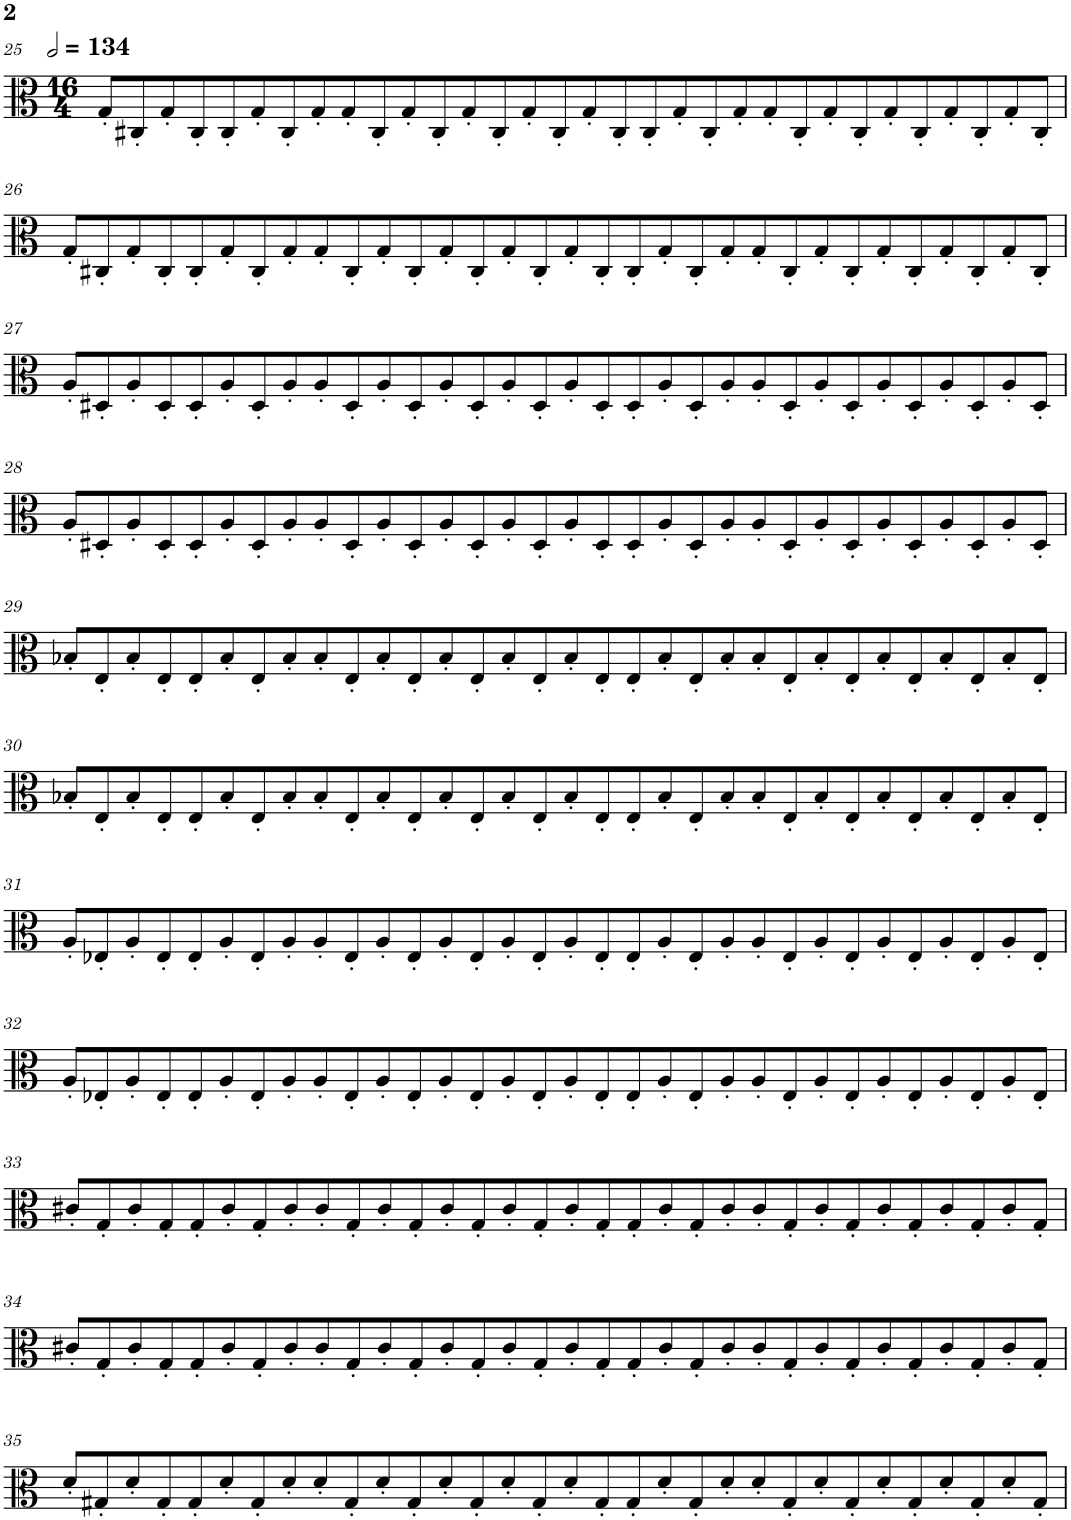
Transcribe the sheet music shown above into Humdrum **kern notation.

**kern
*part1
*staff1
*I"Viola
*I'Vla.
!!LO:PB:g=z
*clefC3
*k[]
*M16/4
*MM268
=25
8G'/L
8C#X'/
8G'/
8C#'/
8C#'/
8G'/
8C#'/
8G'/
8G'/
8C#'/
8G'/
8C#'/
8G'/
8C#'/
8G'/
8C#'/
8G'/
8C#'/
8C#'/
8G'/
8C#'/
8G'/
8G'/
8C#'/
8G'/
8C#'/
8G'/
8C#'/
8G'/
8C#'/
8G'/
8C#'/J
!!LO:LB:g=z
=26
8G'/L
8C#X'/
8G'/
8C#'/
8C#'/
8G'/
8C#'/
8G'/
8G'/
8C#'/
8G'/
8C#'/
8G'/
8C#'/
8G'/
8C#'/
8G'/
8C#'/
8C#'/
8G'/
8C#'/
8G'/
8G'/
8C#'/
8G'/
8C#'/
8G'/
8C#'/
8G'/
8C#'/
8G'/
8C#'/J
!!LO:LB:g=z
=27
8A'/L
8D#X'/
8A'/
8D#'/
8D#'/
8A'/
8D#'/
8A'/
8A'/
8D#'/
8A'/
8D#'/
8A'/
8D#'/
8A'/
8D#'/
8A'/
8D#'/
8D#'/
8A'/
8D#'/
8A'/
8A'/
8D#'/
8A'/
8D#'/
8A'/
8D#'/
8A'/
8D#'/
8A'/
8D#'/J
!!LO:LB:g=z
=28
8A'/L
8D#X'/
8A'/
8D#'/
8D#'/
8A'/
8D#'/
8A'/
8A'/
8D#'/
8A'/
8D#'/
8A'/
8D#'/
8A'/
8D#'/
8A'/
8D#'/
8D#'/
8A'/
8D#'/
8A'/
8A'/
8D#'/
8A'/
8D#'/
8A'/
8D#'/
8A'/
8D#'/
8A'/
8D#'/J
!!LO:LB:g=z
=29
8B-X'/L
8E'/
8B-'/
8E'/
8E'/
8B-'/
8E'/
8B-'/
8B-'/
8E'/
8B-'/
8E'/
8B-'/
8E'/
8B-'/
8E'/
8B-'/
8E'/
8E'/
8B-'/
8E'/
8B-'/
8B-'/
8E'/
8B-'/
8E'/
8B-'/
8E'/
8B-'/
8E'/
8B-'/
8E'/J
!!LO:LB:g=z
=30
8B-X'/L
8E'/
8B-'/
8E'/
8E'/
8B-'/
8E'/
8B-'/
8B-'/
8E'/
8B-'/
8E'/
8B-'/
8E'/
8B-'/
8E'/
8B-'/
8E'/
8E'/
8B-'/
8E'/
8B-'/
8B-'/
8E'/
8B-'/
8E'/
8B-'/
8E'/
8B-'/
8E'/
8B-'/
8E'/J
!!LO:LB:g=z
=31
8A'/L
8E-X'/
8A'/
8E-'/
8E-'/
8A'/
8E-'/
8A'/
8A'/
8E-'/
8A'/
8E-'/
8A'/
8E-'/
8A'/
8E-'/
8A'/
8E-'/
8E-'/
8A'/
8E-'/
8A'/
8A'/
8E-'/
8A'/
8E-'/
8A'/
8E-'/
8A'/
8E-'/
8A'/
8E-'/J
!!LO:LB:g=z
=32
8A'/L
8E-X'/
8A'/
8E-'/
8E-'/
8A'/
8E-'/
8A'/
8A'/
8E-'/
8A'/
8E-'/
8A'/
8E-'/
8A'/
8E-'/
8A'/
8E-'/
8E-'/
8A'/
8E-'/
8A'/
8A'/
8E-'/
8A'/
8E-'/
8A'/
8E-'/
8A'/
8E-'/
8A'/
8E-'/J
!!LO:LB:g=z
=33
8c#X'/L
8G'/
8c#'/
8G'/
8G'/
8c#'/
8G'/
8c#'/
8c#'/
8G'/
8c#'/
8G'/
8c#'/
8G'/
8c#'/
8G'/
8c#'/
8G'/
8G'/
8c#'/
8G'/
8c#'/
8c#'/
8G'/
8c#'/
8G'/
8c#'/
8G'/
8c#'/
8G'/
8c#'/
8G'/J
!!LO:LB:g=z
=34
8c#X'/L
8G'/
8c#'/
8G'/
8G'/
8c#'/
8G'/
8c#'/
8c#'/
8G'/
8c#'/
8G'/
8c#'/
8G'/
8c#'/
8G'/
8c#'/
8G'/
8G'/
8c#'/
8G'/
8c#'/
8c#'/
8G'/
8c#'/
8G'/
8c#'/
8G'/
8c#'/
8G'/
8c#'/
8G'/J
!!LO:LB:g=z
=35
8d'/L
8G#X'/
8d'/
8G#'/
8G#'/
8d'/
8G#'/
8d'/
8d'/
8G#'/
8d'/
8G#'/
8d'/
8G#'/
8d'/
8G#'/
8d'/
8G#'/
8G#'/
8d'/
8G#'/
8d'/
8d'/
8G#'/
8d'/
8G#'/
8d'/
8G#'/
8d'/
8G#'/
8d'/
8G#'/J
=
*-
